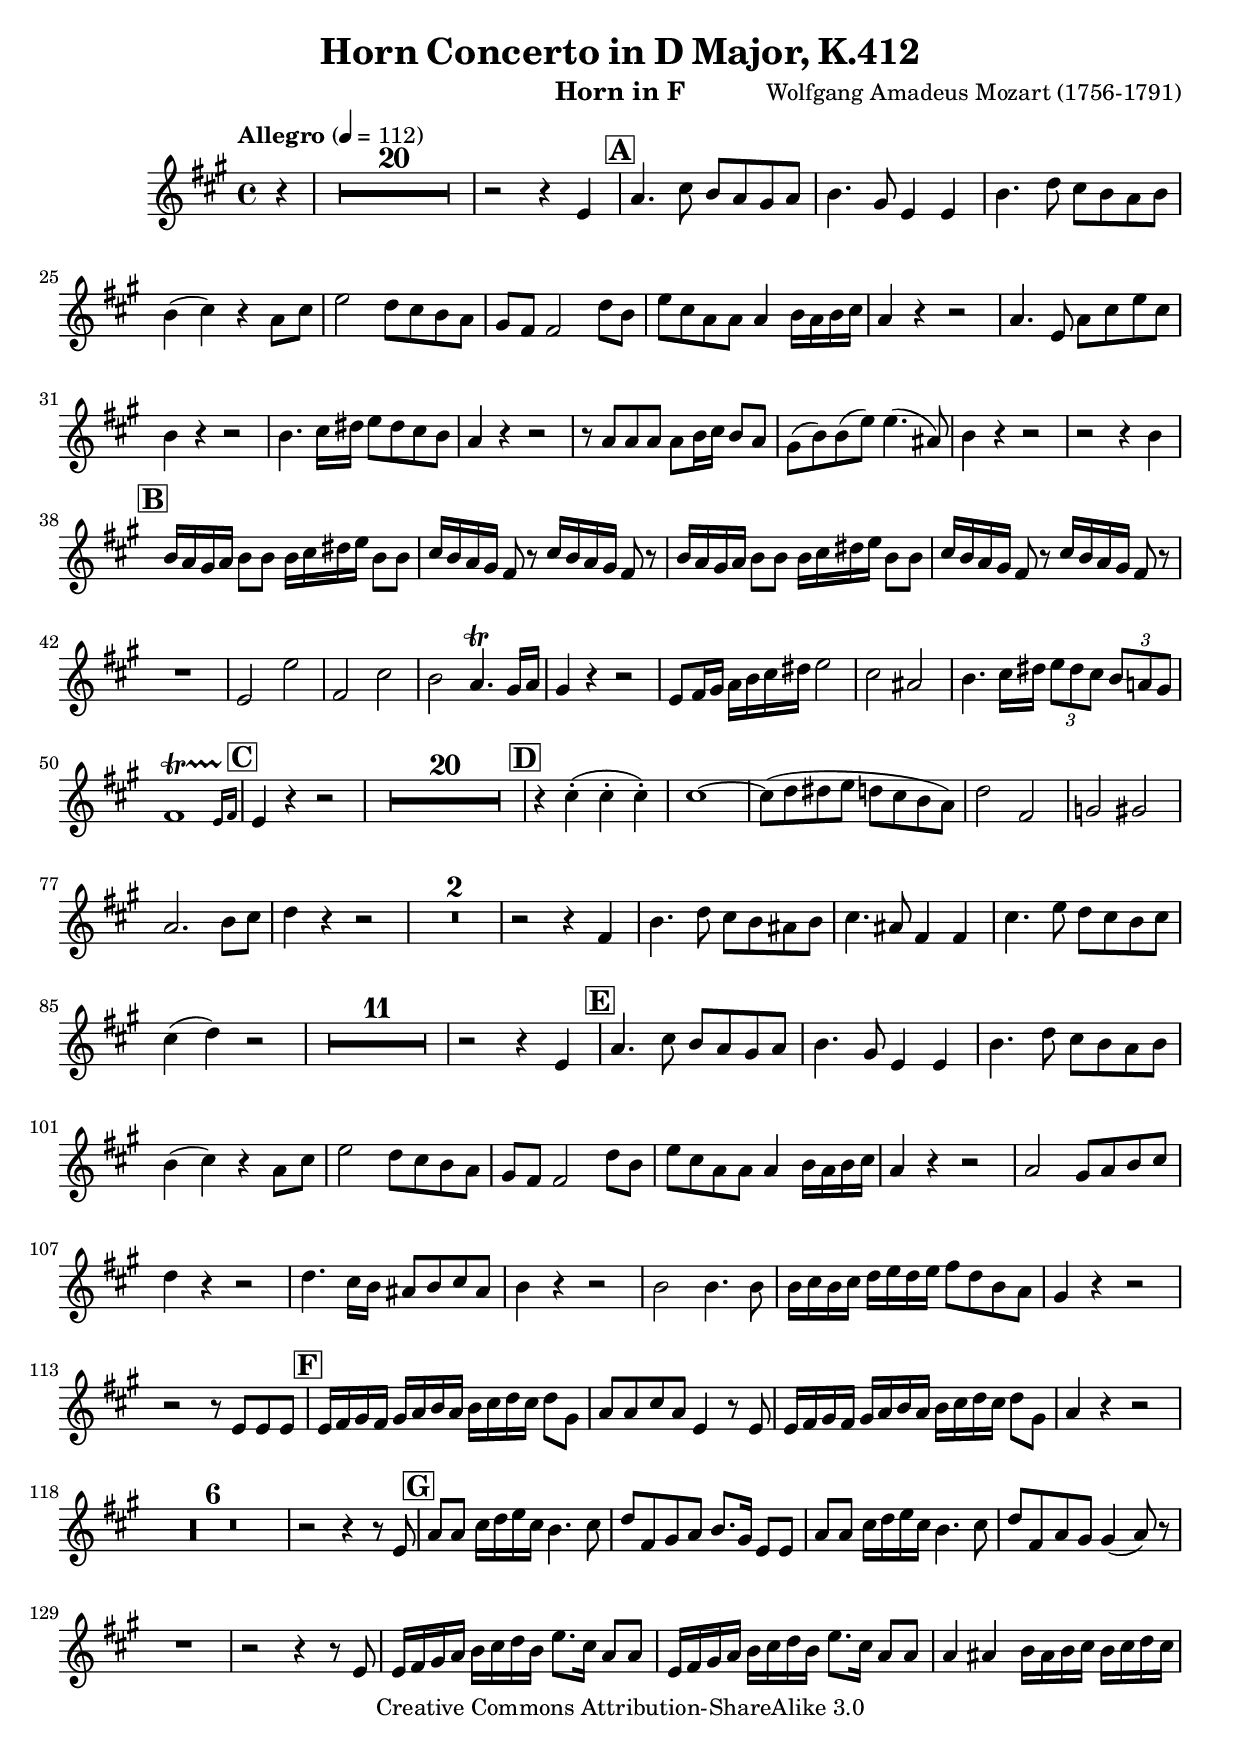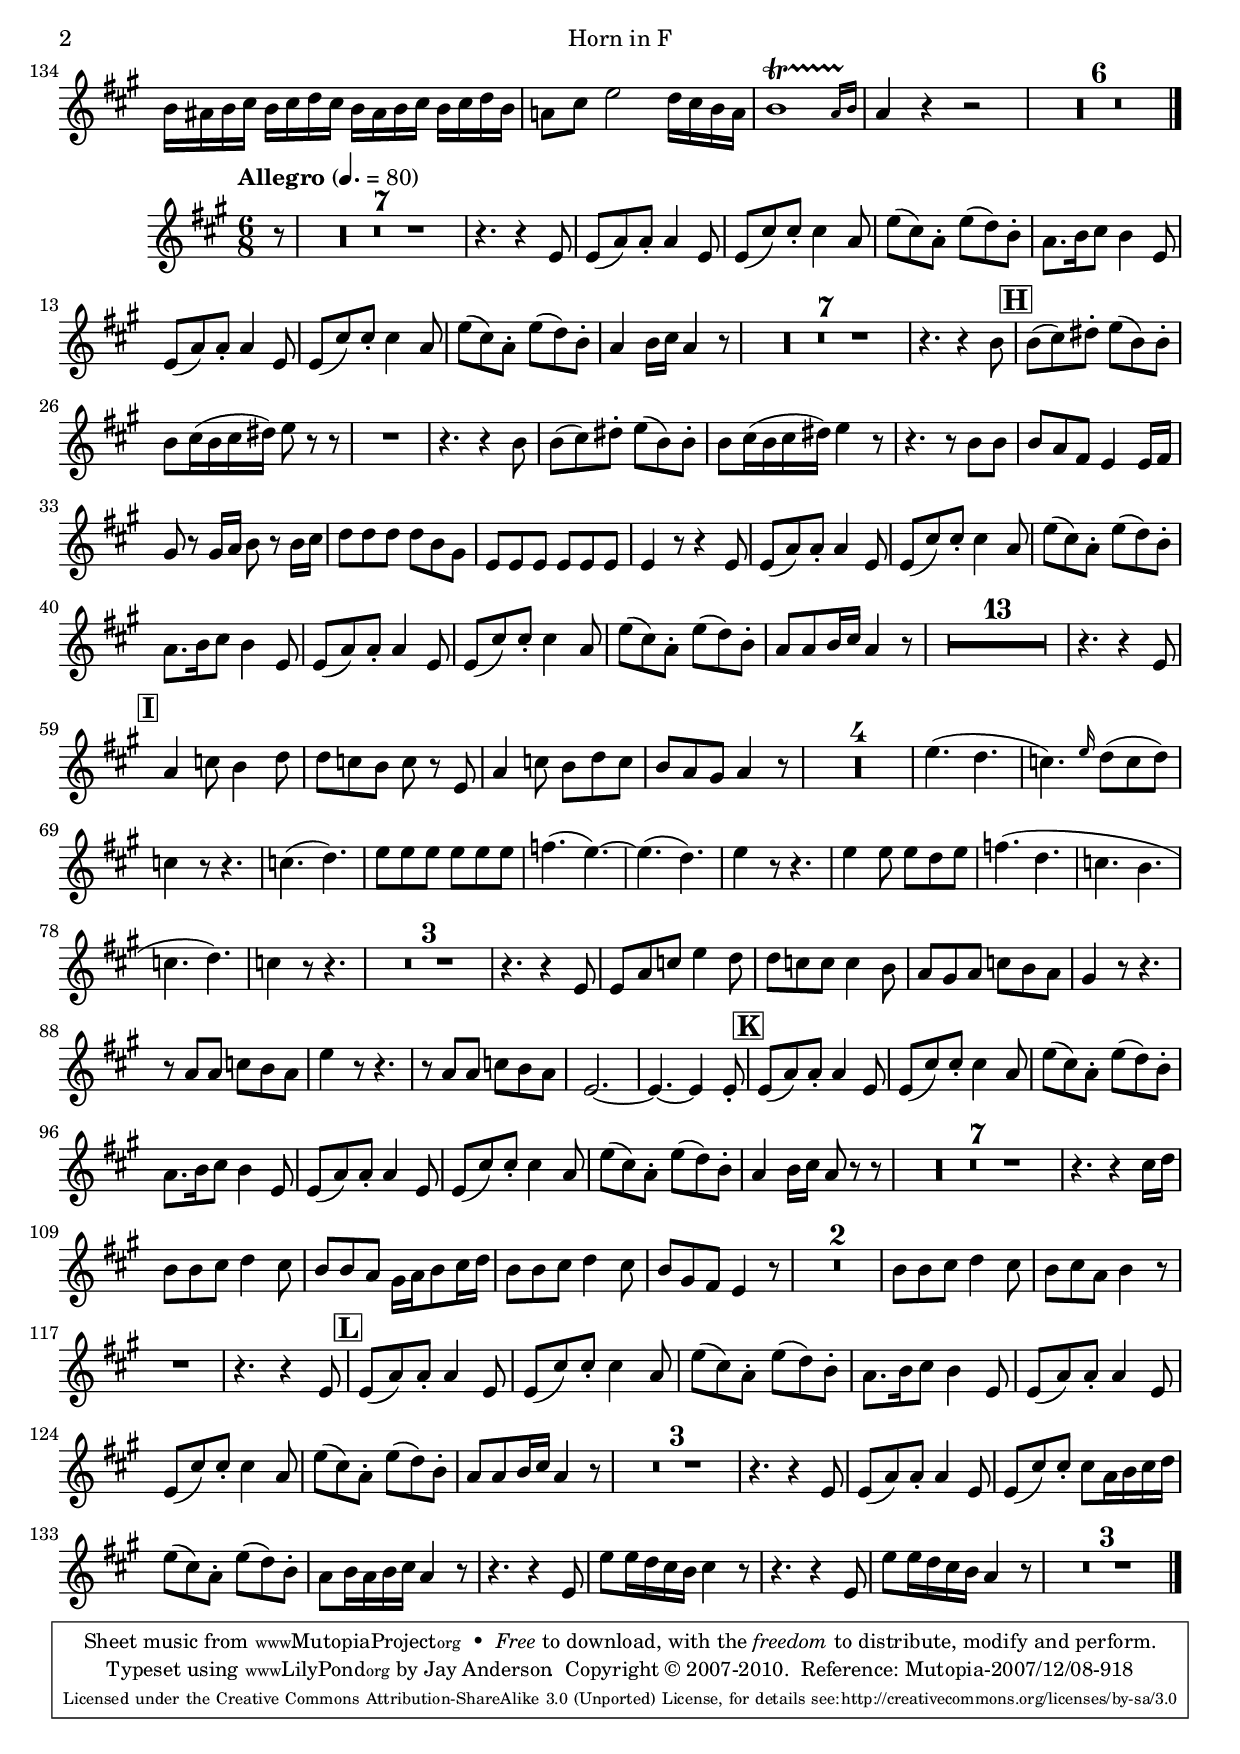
\version "2.13.10"

\include "defs.ily"
\version "2.13.10"

hornMvtI = \relative c''
{
  #(define afterGraceFraction (cons 31 32))
  \transposition d
  r4
  R1*20 |
  r2 r4 g4 |
  c4. e8 d c b c |
  d4. b8 g4 g |
  d'4. f8 e d c d |
  d4( e) r c8 e |
  g2 f8 e d c |
  b a a2 f'8 d |
  g e c c c4 d16 c d e |
  c4 r r2 |
  c4. g8 c e g e |
  d4 r r2 |
  d4. e16 fis g8 fis e d |
  c4 r r2 |
  r8 c c c c d16 e d8 c |
  b( d) d( g) g4.( cis,8) |
  d4 r r2 |
  r2 r4 d |
  \repeat unfold 2
  {
    d16 c b c d8 d d16 e fis g d8 d |
    \repeat unfold 2 {e16 d c b a8 r} |
  }
  R1 |
  g2 g' | a, e' |
  d c4.\trill b16 c |
  b4 r r2 |
  g8 a16 b c d e fis g2 |
  e cis |
  d4. e16 fis \times 2/3 {g8 fis e} \times 2/3 {d c b} |
  \afterGrace a1\startTrillSpan {g16[ a]\stopTrillSpan} |
  g4 r r2 |
  R1*20 |
  r4 e'-.( e-. e-.) |
  e1~ |
  e8( f fis g f e d c) |
  f2 a, |
  bes b |
  c2. d8 e |
  f4 r r2 |
  R1*2 |
  r2 r4 a,4 |
  d4. f8 e d cis d |
  e4. cis8 a4 a |
  e'4. g8 f e d e |
  e4( f) r2 |
  R1*11 |
  r2 r4 g,4 |
  c4. e8 d c b c |
  d4. b8 g4 g |
  d'4. f8 e d c d |
  d4( e) r c8 e |
  g2 f8 e d c |
  b a a2 f'8 d |
  g e c c c4 d16 c d e |
  c4 r r2 |
  c2 b8 c d e |
  f4 r r2 |
  f4. e16 d cis8 d e cis |
  d4 r r2 |
  d2 d4. d8 |
  d16 e d e f g f g a8 f d c |
  b4 r r2 |
  r2 r8 g g g |
  g16 a b a b c d c d e f e f8 b, |
  c c e c g4 r8 g |
  g16 a b a b c d c d e f e f8 b, |
  c4 r r2 |
  R1*6 |
  r2 r4 r8 g |
  c c e16 f g e d4. e8 |
  f a, b c d8. b16 g8 g |
  c c e16 f g e d4. e8 |
  f a, c b b4( c8) r |
  R1 |
  r2 r4 r8 g |
  \repeat unfold 2
  {
    g16 a b c d e f d g8. e16 c8 c |
  }
  c4 cis d16 cis d e d e f e |
  d cis d e d e f e d cis d e d e f d |
  c8 e g2 f16 e d c |
  \afterGrace d1\startTrillSpan {c16[ d]\stopTrillSpan} |
  c4 r r2 |
  R1*6 |
}

hornMvtII = \relative c''
{
  \transposition d
  r8
  R2.*7 |
  r4. r4 g8 |
  g( c) c-. c4 g8 |
  g( e') e-. e4 c8 |
  g'( e) c-. g'( f) d-. |
  c8. d16 e8 d4 g,8 |
  g( c) c-. c4 g8 |
  g( e') e-. e4 c8 |
  g'( e) c-. g'( f) d-. |
  c4 d16 e c4 r8 |

  R2.*7 |
  r4. r4 d8 |
  d( e) fis-. g( d) d-. |
  d e16( d e fis) g8 r r |
  R2. |
  r4. r4 d8 |
  d( e) fis-. g( d) d-. |
  d e16( d e fis) g4 r8 |
  r4. r8 d d |
  d c a g4 g16 a |
  b8 r b16 c d8 r d16 e |
  f8 f f f d b |
  g g g g g g |
  g4 r8 r4 g8 |

  g( c) c-. c4 g8 |
  g( e') e-. e4 c8 |
  g'( e) c-. g'( f) d-. |
  c8. d16 e8 d4 g,8 |
  g( c) c-. c4 g8 |
  g( e') e-. e4 c8 |
  g'( e) c-. g'( f) d-. |
  c c d16 e c4 r8 |

  R2.*13 |
  r4. r4 g8 |
  c4 ees8 d4 f8 |
  f ees d ees r g, |
  c4 ees8 d f ees |
  d c b c4 r8 |
  R2.*4 |
  g'4.( f |
  ees) \grace g16 f8( ees f) |
  ees4 r8 r4. |
  ees4.( f) |
  g8 g g g g g |
  aes4.( g~) |
  g( f) |
  g4 r8 r4. |
  g4 g8 g f g |
  aes4.( f |
  ees d |
  ees f) |
  ees4 r8 r4. |

  R2.*3 |
  r4. r4 g,8 |
  g c ees g4 f8 |
  f ees ees ees4 d8 |
  c b c ees d c |
  b4 r8 r4. |
  r8 c c ees d c |
  g'4 r8 r4. |
  r8 c, c ees d c |
  g2.~ |
  g4.~ g4 g8-. |

  g( c) c-. c4 g8 |
  g( e') e-. e4 c8 |
  g'( e) c-. g'( f) d-. |
  c8. d16 e8 d4 g,8 |
  g( c) c-. c4 g8 |
  g( e') e-. e4 c8 |
  g'( e) c-. g'( f) d-. |
  c4 d16 e c8 r r |

  R2.*7 |
  r4. r4 e16 f |
  d8 d e f4 e8 |
  d d c b16 c d8 e16 f |
  d8 d e f4 e8 |
  d b a g4 r8 |
  R2.*2 |
  d'8 d e f4 e8 |
  d e c d4 r8 |
  R2. |
  r4. r4 g,8 |

  g( c) c-. c4 g8 |
  g( e') e-. e4 c8 |
  g'( e) c-. g'( f) d-. |
  c8. d16 e8 d4 g,8 |
  g( c) c-. c4 g8 |
  g( e') e-. e4 c8 |
  g'( e) c-. g'( f) d-. |
  c c d16 e c4 r8 |

  R2.*3 |
  r4. r4 g8 |
  g( c) c-. c4 g8 |
  g( e') e-. e c16 d e f |
  g8( e) c-. g'( f) d-. |
  c d16 c d e c4 r8 |
  r4. r4 g8 |
  g' g16 f e d e4 r8 |
  r4. r4 g,8 |
  g' g16 f e d c4 r8 |
  R2.*3 |
}



instrument = "Horn in F"

\book
{
  \include "header.ily"
  \score
  {
    \new Staff
    {
      << \transpose f d {\key c \major \hornMvtI} \outlineMvtI >>
    }
  }
  \score
  {
    \new Staff
    {
      << \transpose f d {\key c \major \hornMvtII} \outlineMvtII >>
    }
  }
}

